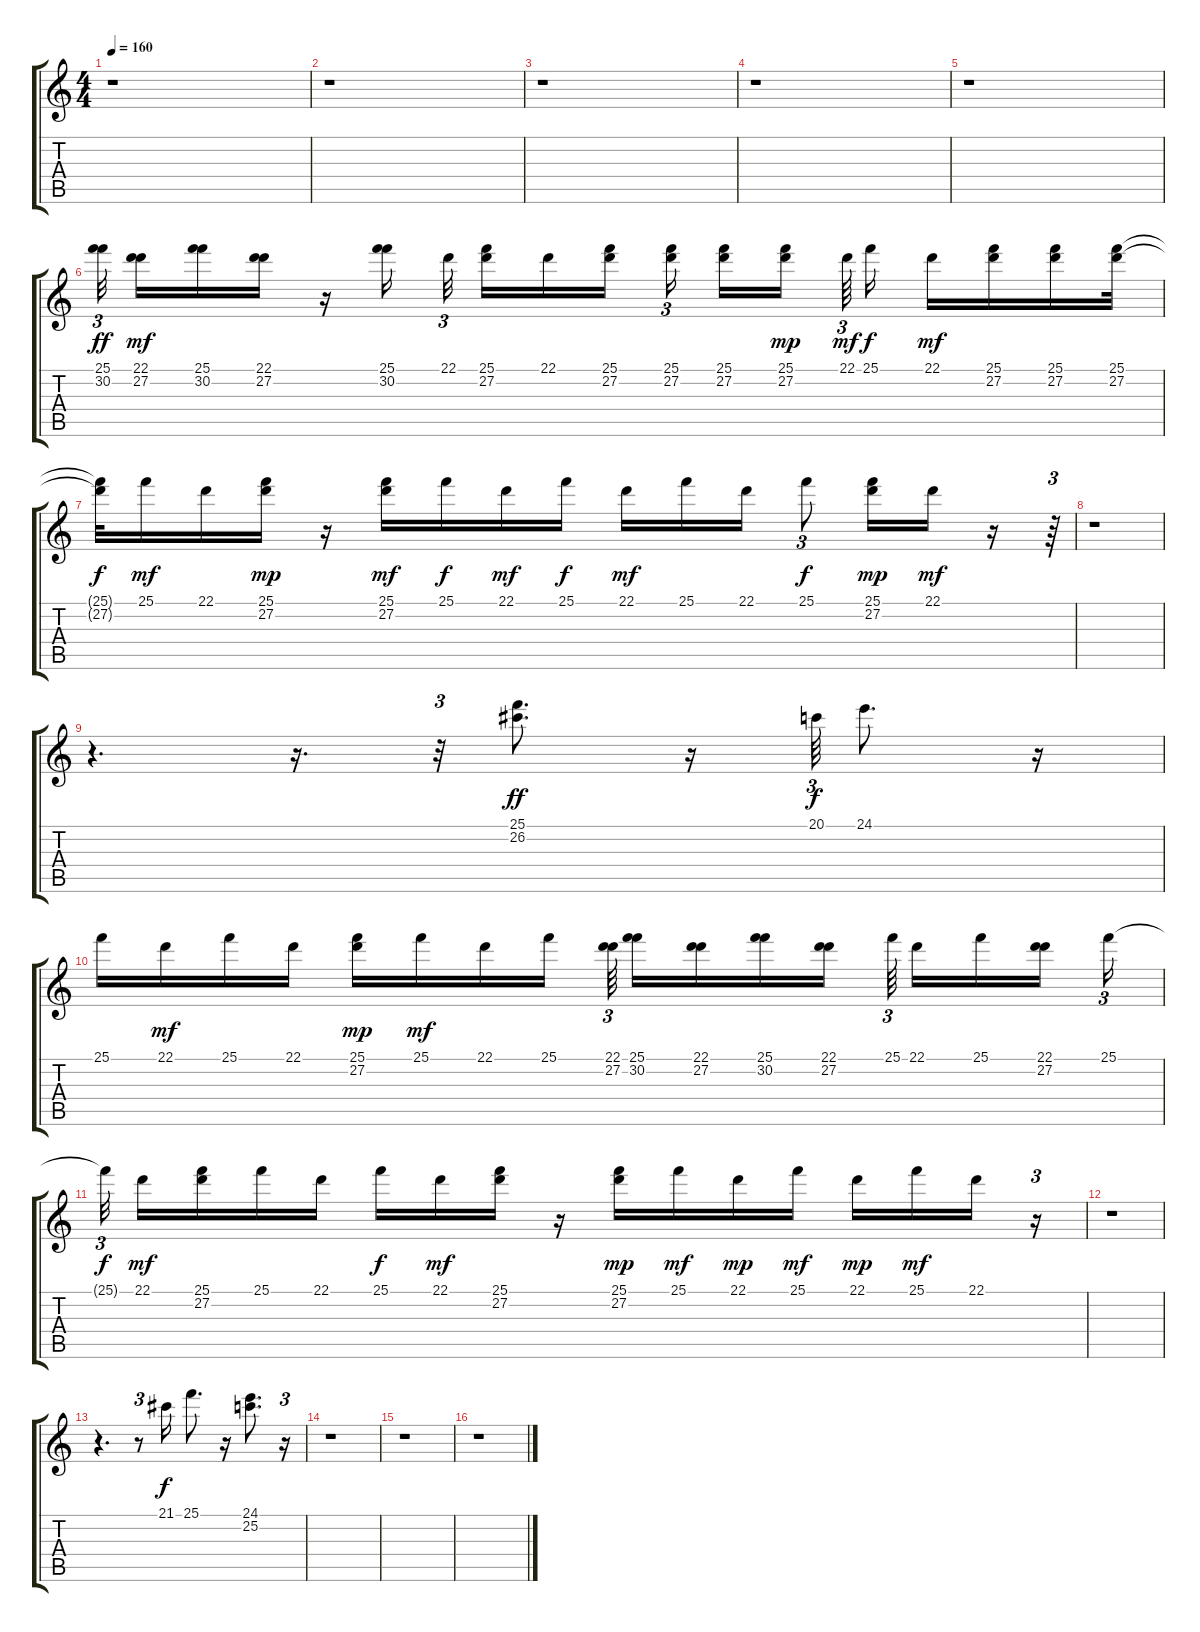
\track "" {instrument percussiveorgan}
\staff {score tabs}
\tuning (E4 B3 G3 D3 A2 E2) {hide}
\ts (4 4)
\tempo 160
\clef g2
\ks c
r.1{dy ff} |
r.1 |
r.1 |
r.1 |
r.1 |
(25.1 30.2).32{tu (3 2) beam splitsecondary} (22.1 27.2).16{dy mf} (25.1 30.2).16 (22.1 27.2).16 r.16 (25.1 30.2).16{beam splitsecondary} 22.1.32{tu (3 2) beam splitsecondary} (25.1 27.2).16 22.1.16 (25.1 27.2).16 (25.1 27.2).16{tu (3 2) beam splitsecondary} (25.1 27.2).16 (25.1 27.2).16{dy mp beam splitsecondary} 22.1.64{tu (3 2) dy mf} 25.1.16{dy f} 22.1.16{dy mf} (25.1 27.2).16 (25.1 27.2).16 (25.1 27.2).32 |
(25.1{t} 27.2{t}).32{dy f} 25.1.16{dy mf} 22.1.16 (25.1 27.2).16{dy mp} r.16 (25.1 27.2).16{dy mf} 25.1.16{dy f} 22.1.16{dy mf} 25.1.16{dy f} 22.1.16{dy mf} 25.1.16 22.1.16 25.1.8{tu (3 2) dy f} (25.1 27.2).16{dy mp} 22.1.16{dy mf} r.16 r.64{tu (3 2)} |
r.1 |
r.4{d} r.16{d} r.32{tu (3 2)} (25.1 26.2).8{d dy ff} r.16 20.1.64{tu (3 2) dy f} 24.1.8{d} r.16 |
25.1.16 22.1.16{dy mf} 25.1.16 22.1.16 (25.1 27.2).16{dy mp} 25.1.16{dy mf} 22.1.16 25.1.16 (22.1 27.2).64{tu (3 2) beam splitsecondary} (25.1 30.2).16 (22.1 27.2).16 (25.1 30.2).16 (22.1 27.2).16 25.1.64{tu (3 2) beam splitsecondary} 22.1.16 25.1.16 (22.1 27.2).16{beam splitsecondary} 25.1.16{tu (3 2)} |
25.1{t}.32{tu (3 2) dy f beam splitsecondary} 22.1.16{dy mf} (25.1 27.2).16 25.1.16 22.1.16 25.1.16{dy f} 22.1.16{dy mf} (25.1 27.2).16 r.16 (25.1 27.2).16{dy mp} 25.1.16{dy mf} 22.1.16{dy mp} 25.1.16{dy mf} 22.1.16{dy mp} 25.1.16{dy mf} 22.1.16 r.16{tu (3 2)} |
r.1 |
r.4{d} r.8{tu (3 2)} 21.1.16{dy f} 25.1.8{d} r.16 (24.1 25.2).8{d} r.16{tu (3 2)} |
r.1 |
r.1 |
r.1
